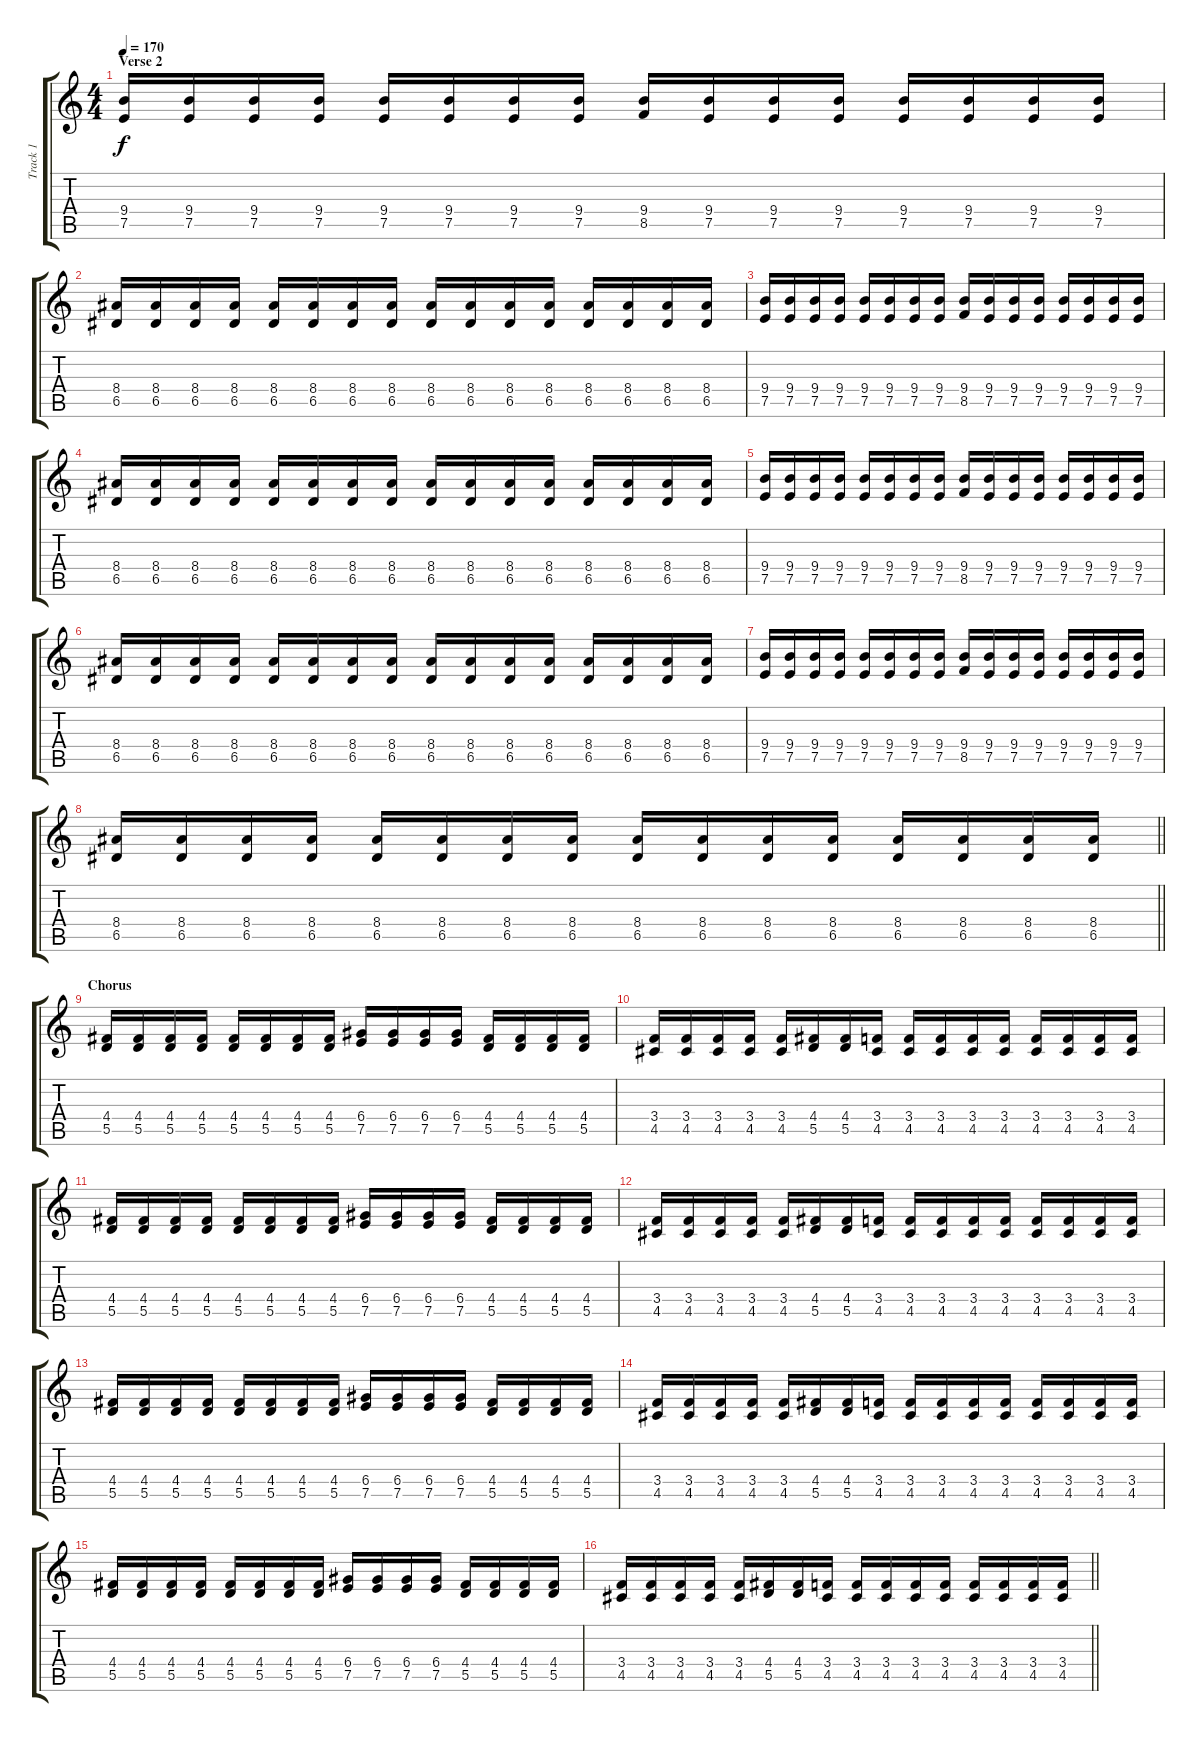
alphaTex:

\track ("Track 1" "Track 1") {instrument distortionguitar}
\staff {score tabs}
\tuning (E4 B3 G3 D3 A2 E2) {hide}
\ts (4 4)
\section ("" "Verse 2")
\tempo 170
\clef g2
\ks c
(9.4 7.5).16{dy f} (9.4 7.5).16 (9.4 7.5).16 (9.4 7.5).16 (9.4 7.5).16 (9.4 7.5).16 (9.4 7.5).16 (9.4 7.5).16 (9.4 8.5).16 (9.4 7.5).16 (9.4 7.5).16 (9.4 7.5).16 (9.4 7.5).16 (9.4 7.5).16 (9.4 7.5).16 (9.4 7.5).16 |
(8.4 6.5).16 (8.4 6.5).16 (8.4 6.5).16 (8.4 6.5).16 (8.4 6.5).16 (8.4 6.5).16 (8.4 6.5).16 (8.4 6.5).16 (8.4 6.5).16 (8.4 6.5).16 (8.4 6.5).16 (8.4 6.5).16 (8.4 6.5).16 (8.4 6.5).16 (8.4 6.5).16 (8.4 6.5).16 |
(9.4 7.5).16 (9.4 7.5).16 (9.4 7.5).16 (9.4 7.5).16 (9.4 7.5).16 (9.4 7.5).16 (9.4 7.5).16 (9.4 7.5).16 (9.4 8.5).16 (9.4 7.5).16 (9.4 7.5).16 (9.4 7.5).16 (9.4 7.5).16 (9.4 7.5).16 (9.4 7.5).16 (9.4 7.5).16 |
(8.4 6.5).16 (8.4 6.5).16 (8.4 6.5).16 (8.4 6.5).16 (8.4 6.5).16 (8.4 6.5).16 (8.4 6.5).16 (8.4 6.5).16 (8.4 6.5).16 (8.4 6.5).16 (8.4 6.5).16 (8.4 6.5).16 (8.4 6.5).16 (8.4 6.5).16 (8.4 6.5).16 (8.4 6.5).16 |
(9.4 7.5).16 (9.4 7.5).16 (9.4 7.5).16 (9.4 7.5).16 (9.4 7.5).16 (9.4 7.5).16 (9.4 7.5).16 (9.4 7.5).16 (9.4 8.5).16 (9.4 7.5).16 (9.4 7.5).16 (9.4 7.5).16 (9.4 7.5).16 (9.4 7.5).16 (9.4 7.5).16 (9.4 7.5).16 |
(8.4 6.5).16 (8.4 6.5).16 (8.4 6.5).16 (8.4 6.5).16 (8.4 6.5).16 (8.4 6.5).16 (8.4 6.5).16 (8.4 6.5).16 (8.4 6.5).16 (8.4 6.5).16 (8.4 6.5).16 (8.4 6.5).16 (8.4 6.5).16 (8.4 6.5).16 (8.4 6.5).16 (8.4 6.5).16 |
(9.4 7.5).16 (9.4 7.5).16 (9.4 7.5).16 (9.4 7.5).16 (9.4 7.5).16 (9.4 7.5).16 (9.4 7.5).16 (9.4 7.5).16 (9.4 8.5).16 (9.4 7.5).16 (9.4 7.5).16 (9.4 7.5).16 (9.4 7.5).16 (9.4 7.5).16 (9.4 7.5).16 (9.4 7.5).16 |
\barLineRight lightlight
(8.4 6.5).16 (8.4 6.5).16 (8.4 6.5).16 (8.4 6.5).16 (8.4 6.5).16 (8.4 6.5).16 (8.4 6.5).16 (8.4 6.5).16 (8.4 6.5).16 (8.4 6.5).16 (8.4 6.5).16 (8.4 6.5).16 (8.4 6.5).16 (8.4 6.5).16 (8.4 6.5).16 (8.4 6.5).16 |
\section ("" "Chorus")
(4.4 5.5).16 (4.4 5.5).16 (4.4 5.5).16 (4.4 5.5).16 (4.4 5.5).16 (4.4 5.5).16 (4.4 5.5).16 (4.4 5.5).16 (6.4 7.5).16 (6.4 7.5).16 (6.4 7.5).16 (6.4 7.5).16 (4.4 5.5).16 (4.4 5.5).16 (4.4 5.5).16 (4.4 5.5).16 |
(3.4 4.5).16 (3.4 4.5).16 (3.4 4.5).16 (3.4 4.5).16 (3.4 4.5).16 (4.4 5.5).16 (4.4 5.5).16 (3.4 4.5).16 (3.4 4.5).16 (3.4 4.5).16 (3.4 4.5).16 (3.4 4.5).16 (3.4 4.5).16 (3.4 4.5).16 (3.4 4.5).16 (3.4 4.5).16 |
(4.4 5.5).16 (4.4 5.5).16 (4.4 5.5).16 (4.4 5.5).16 (4.4 5.5).16 (4.4 5.5).16 (4.4 5.5).16 (4.4 5.5).16 (6.4 7.5).16 (6.4 7.5).16 (6.4 7.5).16 (6.4 7.5).16 (4.4 5.5).16 (4.4 5.5).16 (4.4 5.5).16 (4.4 5.5).16 |
(3.4 4.5).16 (3.4 4.5).16 (3.4 4.5).16 (3.4 4.5).16 (3.4 4.5).16 (4.4 5.5).16 (4.4 5.5).16 (3.4 4.5).16 (3.4 4.5).16 (3.4 4.5).16 (3.4 4.5).16 (3.4 4.5).16 (3.4 4.5).16 (3.4 4.5).16 (3.4 4.5).16 (3.4 4.5).16 |
(4.4 5.5).16 (4.4 5.5).16 (4.4 5.5).16 (4.4 5.5).16 (4.4 5.5).16 (4.4 5.5).16 (4.4 5.5).16 (4.4 5.5).16 (6.4 7.5).16 (6.4 7.5).16 (6.4 7.5).16 (6.4 7.5).16 (4.4 5.5).16 (4.4 5.5).16 (4.4 5.5).16 (4.4 5.5).16 |
(3.4 4.5).16 (3.4 4.5).16 (3.4 4.5).16 (3.4 4.5).16 (3.4 4.5).16 (4.4 5.5).16 (4.4 5.5).16 (3.4 4.5).16 (3.4 4.5).16 (3.4 4.5).16 (3.4 4.5).16 (3.4 4.5).16 (3.4 4.5).16 (3.4 4.5).16 (3.4 4.5).16 (3.4 4.5).16 |
(4.4 5.5).16 (4.4 5.5).16 (4.4 5.5).16 (4.4 5.5).16 (4.4 5.5).16 (4.4 5.5).16 (4.4 5.5).16 (4.4 5.5).16 (6.4 7.5).16 (6.4 7.5).16 (6.4 7.5).16 (6.4 7.5).16 (4.4 5.5).16 (4.4 5.5).16 (4.4 5.5).16 (4.4 5.5).16 |
\barLineRight lightlight
(3.4 4.5).16 (3.4 4.5).16 (3.4 4.5).16 (3.4 4.5).16 (3.4 4.5).16 (4.4 5.5).16 (4.4 5.5).16 (3.4 4.5).16 (3.4 4.5).16 (3.4 4.5).16 (3.4 4.5).16 (3.4 4.5).16 (3.4 4.5).16 (3.4 4.5).16 (3.4 4.5).16 (3.4 4.5).16
